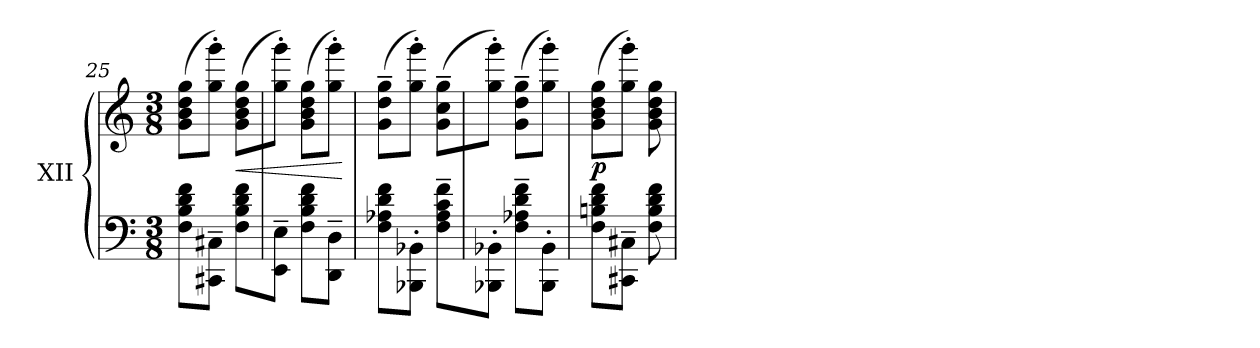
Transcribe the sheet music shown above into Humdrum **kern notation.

**kern	**kern	**dynam
*part1	*part1	*part1
*staff2	*staff1	*staff1/2
*I"XII	*	*
*clefF4	*clefG2	*
*k[]	*k[]	*
*M3/8	*M3/8	*
=25	=25	=25
8F\ 8B\ 8d\ 8f\L	(>8g\ 8b\ 8dd\ 8gg\L	.
8CC#X\~ 8C#X\~J	8gg\' 8ggg\'J)	.
!	!	!LO:HP:b
8F\ 8B\ 8d\ 8f\L	(>8g\ 8b\ 8dd\ 8gg\L	<
=26	=26	=26
8EE\~ 8E\~J	8gg\' 8ggg\'J)	.
8F\ 8B\ 8d\ 8f\L	(>8g\ 8b\ 8dd\ 8gg\L	.
8DD\~ 8D\~J	8gg\' 8ggg\'J)	.
.	.	[
=27	=27	=27
!	!	!LO:DY:b
!	!	!LO:DY:n=1:b
!	!	!LO:DY:n=2:b
8F\ 8A-X\ 8d\ 8f\L	(>8g\~ 8dd\~ 8gg\~L	other-dynamics f other-dynamics
8BBB-X\' 8BB-X\'J	8gg\' 8ggg\'J)	.
8F\~ 8A-\~ 8c\~ 8f\~L	(>8g\~ 8cc\~ 8gg\~L	.
=28	=28	=28
8BBB-X\' 8BB-X\'J	8gg\' 8ggg\'J)	.
8F\~ 8A-X\~ 8d\~ 8f\~L	(>8g\~ 8dd\~ 8gg\~L	.
8BBB-\' 8BB-\'J	8gg\' 8ggg\'J)	.
=29	=29	=29
!	!	!LO:DY:b
8F\ 8Bn\ 8d\ 8f\L	(>8g\ 8b\ 8dd\ 8gg\L	p
8CC#X\~ 8C#X\~J	8gg\' 8ggg\'J)	.
8F\ 8B\ 8d\ 8f\	8g\ 8b\ 8dd\ 8gg\	.
=	=	=
*-	*-	*-
